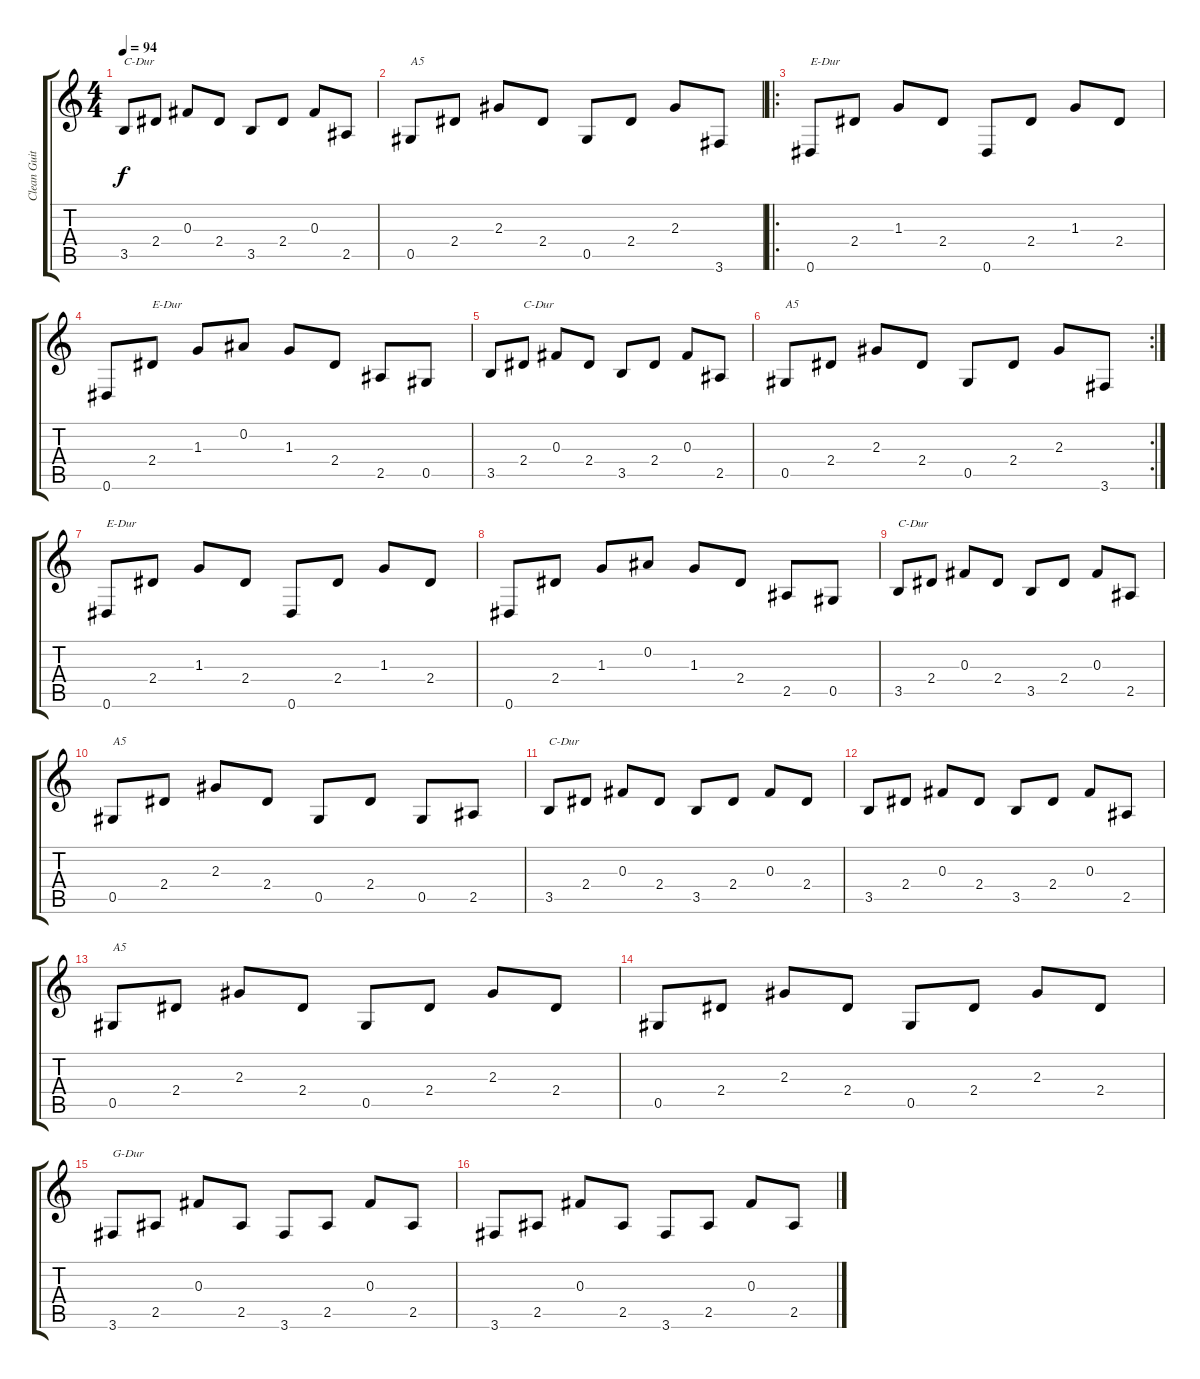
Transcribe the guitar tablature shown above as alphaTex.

\track ("Clean Guitar" "Clean Guit") {instrument electricguitarjazz}
\staff {score tabs}
\tuning (Eb4 Bb3 Gb3 Db3 Ab2 Eb2) {hide}
\ts (4 4)
\tempo 94
\clef g2
\ks c
3.5.8{txt "C-Dur" dy f} 2.4.8 0.3.8 2.4.8 3.5.8 2.4.8 0.3.8 2.5.8 |
0.5.8{txt "A5"} 2.4.8 2.3.8 2.4.8 0.5.8 2.4.8 2.3.8 3.6.8 |
\ro
0.6.8{txt "E-Dur"} 2.4.8 1.3.8 2.4.8 0.6.8 2.4.8 1.3.8 2.4.8 |
0.6.8 2.4.8{txt "E-Dur"} 1.3.8 0.2.8 1.3.8 2.4.8 2.5.8 0.5.8 |
3.5.8 2.4.8{txt "C-Dur"} 0.3.8 2.4.8 3.5.8 2.4.8 0.3.8 2.5.8 |
\rc 2
0.5.8{txt "A5"} 2.4.8 2.3.8 2.4.8 0.5.8 2.4.8 2.3.8 3.6.8 |
0.6.8{txt "E-Dur"} 2.4.8 1.3.8 2.4.8 0.6.8 2.4.8 1.3.8 2.4.8 |
0.6.8 2.4.8 1.3.8 0.2.8 1.3.8 2.4.8 2.5.8 0.5.8 |
3.5.8{txt "C-Dur"} 2.4.8 0.3.8 2.4.8 3.5.8 2.4.8 0.3.8 2.5.8 |
0.5.8{txt "A5"} 2.4.8 2.3.8 2.4.8 0.5.8 2.4.8 0.5.8 2.5.8 |
3.5.8{txt "C-Dur"} 2.4.8 0.3.8 2.4.8 3.5.8 2.4.8 0.3.8 2.4.8 |
3.5.8 2.4.8 0.3.8 2.4.8 3.5.8 2.4.8 0.3.8 2.5.8 |
0.5.8{txt "A5"} 2.4.8 2.3.8 2.4.8 0.5.8 2.4.8 2.3.8 2.4.8 |
0.5.8 2.4.8 2.3.8 2.4.8 0.5.8 2.4.8 2.3.8 2.4.8 |
3.6.8{txt "G-Dur"} 2.5.8 0.3.8 2.5.8 3.6.8 2.5.8 0.3.8 2.5.8 |
3.6.8 2.5.8 0.3.8 2.5.8 3.6.8 2.5.8 0.3.8 2.5.8
